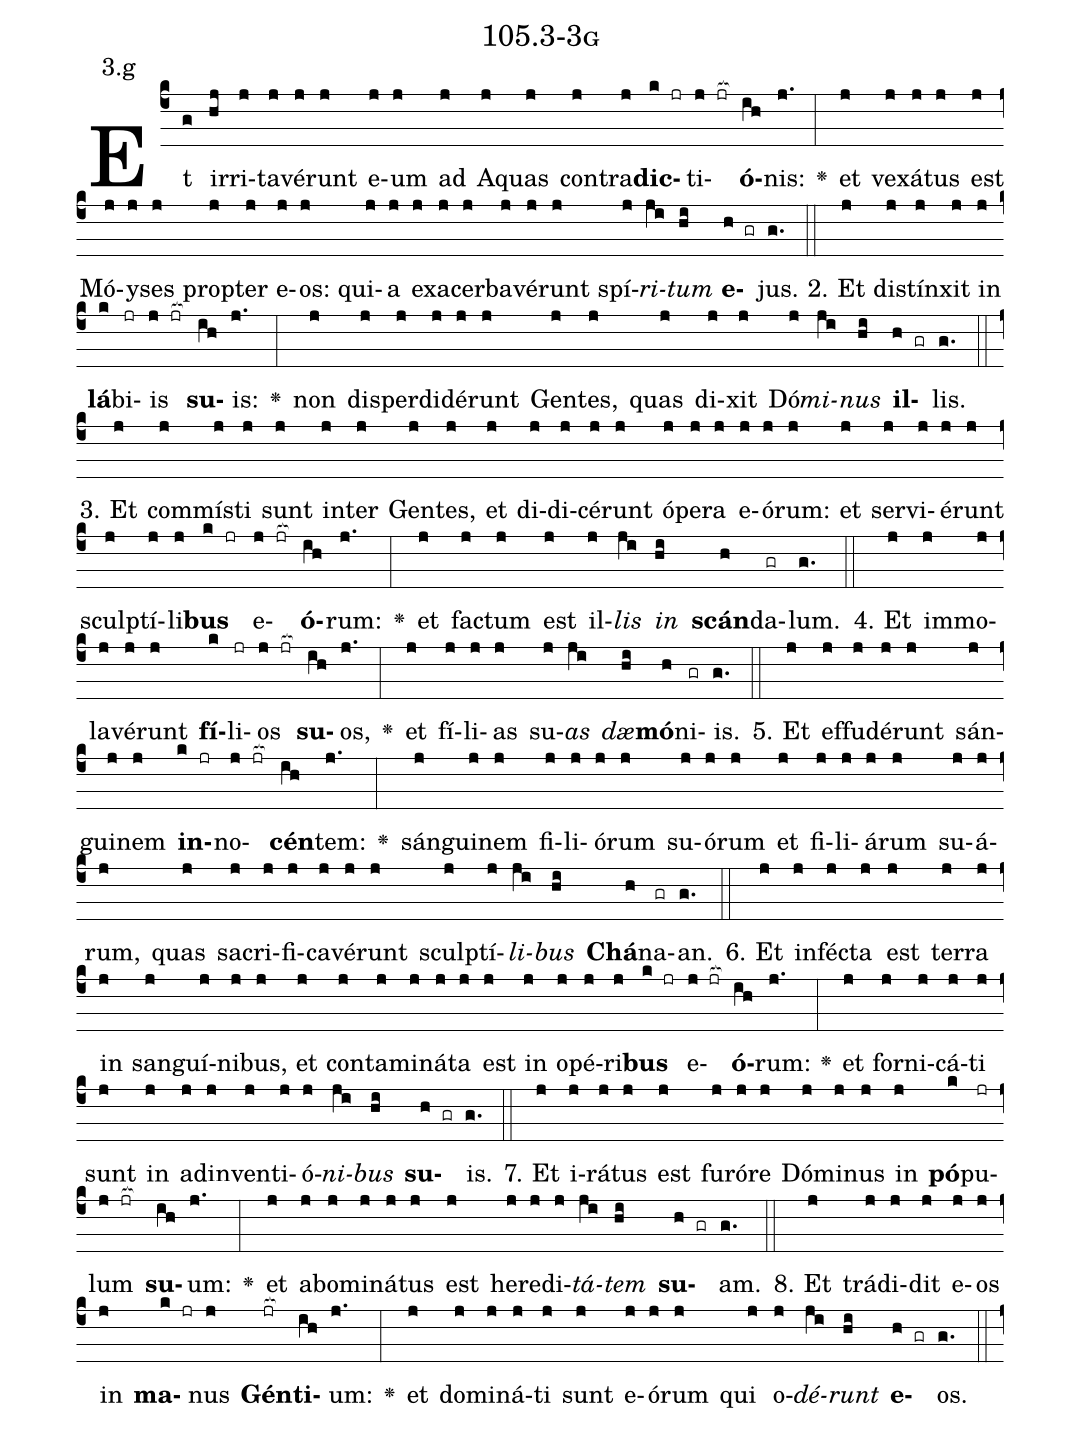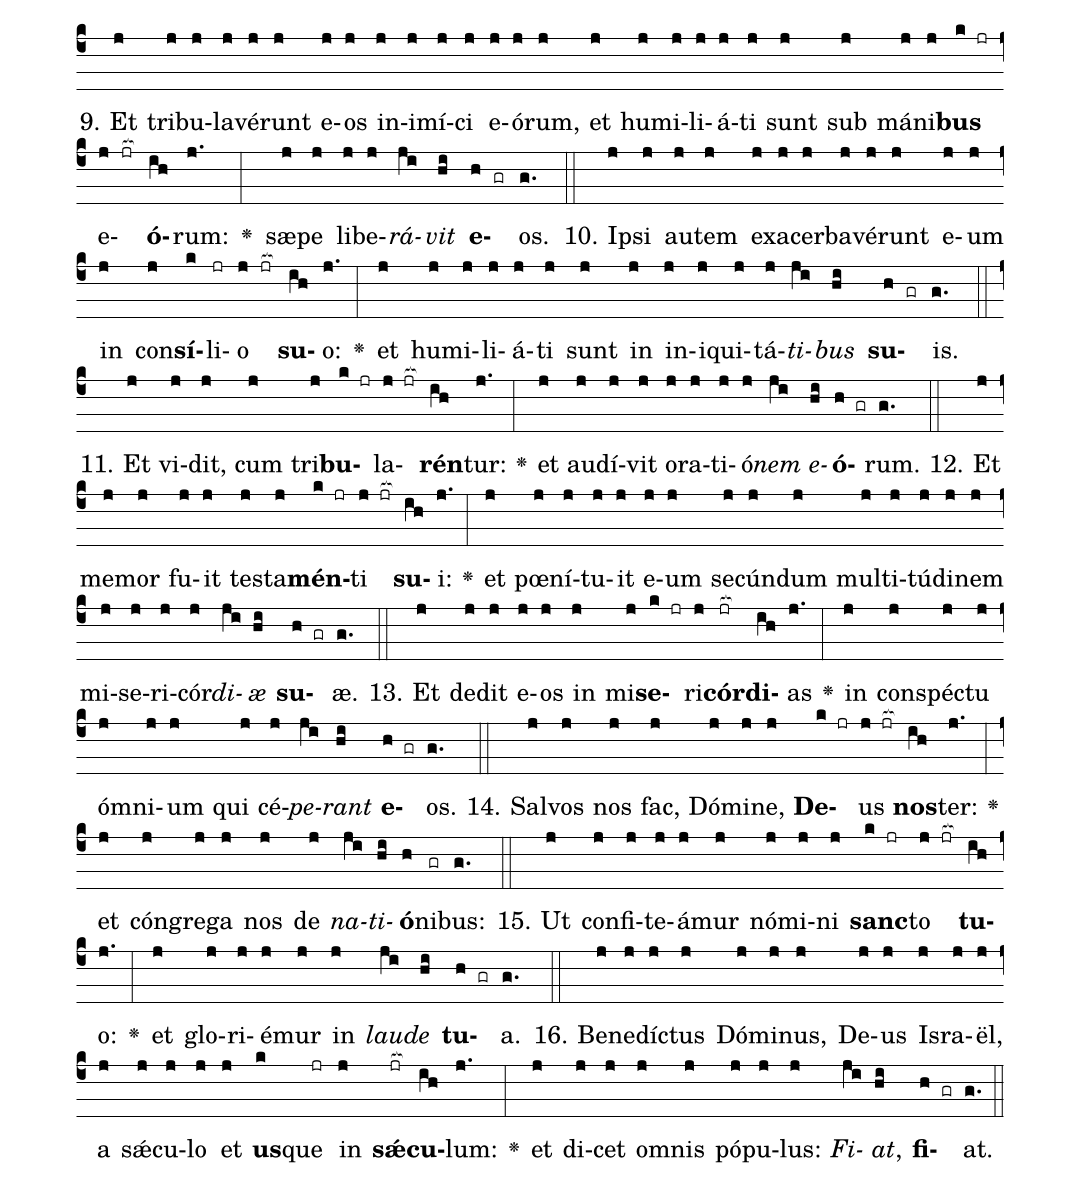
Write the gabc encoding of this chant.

name: 105.3-3g;
annotation: 3.g;
%%
(c4)Et(g) ir(hj)ri(j)ta(j)vé(j)runt(j) e(j)um(j) ad(j) A(j)quas(j) con(j)tra(j)<b>dic</b>(k jr)ti(j jr[ocb:1{])<b>ó</b>(ih[ocb:0}])nis:(j.) <v>\greheightstar</v>(:) et(j) ve(j)xá(j)tus(j) est(j) Mó(j)y(j)ses(j) prop(j)ter(j) e(j)os:(j) qui(j)a(j) ex(j)a(j)cer(j)ba(j)vé(j)runt(j) spí(j)<i>ri</i>(ji)<i>tum</i>(hi) <b>e</b>(h gr)jus.(g.) (::)
2. Et(j) di(j)stín(j)xit(j) in(j) <b>lá</b>(k)bi(jr)is(j jr[ocb:1{]) <b>su</b>(ih[ocb:0}])is:(j.) <v>\greheightstar</v>(:) non(j) dis(j)per(j)di(j)dé(j)runt(j) Gen(j)tes,(j) quas(j) di(j)xit(j) Dó(j)<i>mi</i>(ji)<i>nus</i>(hi) <b>il</b>(h gr)lis.(g.) (::)
3. Et(j) com(j)mís(j)ti(j) sunt(j) in(j)ter(j) Gen(j)tes,(j) et(j) di(j)di(j)cé(j)runt(j) ó(j)pe(j)ra(j) e(j)ó(j)rum:(j) et(j) ser(j)vi(j)é(j)runt(j) sculp(j)tí(j)li(j)<b>bus</b>(k jr) e(j jr[ocb:1{])<b>ó</b>(ih[ocb:0}])rum:(j.) <v>\greheightstar</v>(:) et(j) fac(j)tum(j) est(j) il(j)<i>lis</i>(ji) <i>in</i>(hi) <b>scán</b>(h)da(gr)lum.(g.) (::)
4. Et(j) im(j)mo(j)la(j)vé(j)runt(j) <b>fí</b>(k)li(jr)os(j jr[ocb:1{]) <b>su</b>(ih[ocb:0}])os,(j.) <v>\greheightstar</v>(:) et(j) fí(j)li(j)as(j) su(j)<i>as</i>(ji) <i>dæ</i>(hi)<b>mó</b>(h)ni(gr)is.(g.) (::)
5. Et(j) ef(j)fu(j)dé(j)runt(j) sán(j)gui(j)nem(j) <b>in</b>(k jr)no(j jr[ocb:1{])<b>cén</b>(ih[ocb:0}])tem:(j.) <v>\greheightstar</v>(:) sán(j)gui(j)nem(j) fi(j)li(j)ó(j)rum(j) su(j)ó(j)rum(j) et(j) fi(j)li(j)á(j)rum(j) su(j)á(j)rum,(j) quas(j) sa(j)cri(j)fi(j)ca(j)vé(j)runt(j) sculp(j)tí(j)<i>li</i>(ji)<i>bus</i>(hi) <b>Chá</b>(h)na(gr)an.(g.) (::)
6. Et(j) in(j)féc(j)ta(j) est(j) ter(j)ra(j) in(j) san(j)guí(j)ni(j)bus,(j) et(j) con(j)ta(j)mi(j)ná(j)ta(j) est(j) in(j) o(j)pé(j)ri(j)<b>bus</b>(k jr) e(j jr[ocb:1{])<b>ó</b>(ih[ocb:0}])rum:(j.) <v>\greheightstar</v>(:) et(j) for(j)ni(j)cá(j)ti(j) sunt(j) in(j) ad(j)in(j)ven(j)ti(j)ó(j)<i>ni</i>(ji)<i>bus</i>(hi) <b>su</b>(h gr)is.(g.) (::)
7. Et(j) i(j)rá(j)tus(j) est(j) fu(j)ró(j)re(j) Dó(j)mi(j)nus(j) in(j) <b>pó</b>(k)pu(jr)lum(j jr[ocb:1{]) <b>su</b>(ih[ocb:0}])um:(j.) <v>\greheightstar</v>(:) et(j) ab(j)o(j)mi(j)ná(j)tus(j) est(j) he(j)re(j)di(j)<i>tá</i>(ji)<i>tem</i>(hi) <b>su</b>(h gr)am.(g.) (::)
8. Et(j) trá(j)di(j)dit(j) e(j)os(j) in(j) <b>ma</b>(k jr)nus(j) <b>Gén</b>(jr[ocb:1{])<b>ti</b>(ih[ocb:0}])um:(j.) <v>\greheightstar</v>(:) et(j) do(j)mi(j)ná(j)ti(j) sunt(j) e(j)ó(j)rum(j) qui(j) o(j)<i>dé</i>(ji)<i>runt</i>(hi) <b>e</b>(h gr)os.(g.) (::)
9. Et(j) tri(j)bu(j)la(j)vé(j)runt(j) e(j)os(j) in(j)i(j)mí(j)ci(j) e(j)ó(j)rum,(j) et(j) hu(j)mi(j)li(j)á(j)ti(j) sunt(j) sub(j) má(j)ni(j)<b>bus</b>(k jr) e(j jr[ocb:1{])<b>ó</b>(ih[ocb:0}])rum:(j.) <v>\greheightstar</v>(:) sæ(j)pe(j) li(j)be(j)<i>rá</i>(ji)<i>vit</i>(hi) <b>e</b>(h gr)os.(g.) (::)
10. Ip(j)si(j) au(j)tem(j) ex(j)a(j)cer(j)ba(j)vé(j)runt(j) e(j)um(j) in(j) con(j)<b>sí</b>(k)li(jr)o(j jr[ocb:1{]) <b>su</b>(ih[ocb:0}])o:(j.) <v>\greheightstar</v>(:) et(j) hu(j)mi(j)li(j)á(j)ti(j) sunt(j) in(j) in(j)i(j)qui(j)tá(j)<i>ti</i>(ji)<i>bus</i>(hi) <b>su</b>(h gr)is.(g.) (::)
11. Et(j) vi(j)dit,(j) cum(j) tri(j)<b>bu</b>(k jr)la(j jr[ocb:1{])<b>rén</b>(ih[ocb:0}])tur:(j.) <v>\greheightstar</v>(:) et(j) au(j)dí(j)vit(j) o(j)ra(j)ti(j)ó(j)<i>nem</i>(ji) <i>e</i>(hi)<b>ó</b>(h gr)rum.(g.) (::)
12. Et(j) me(j)mor(j) fu(j)it(j) tes(j)ta(j)<b>mén</b>(k jr)ti(j jr[ocb:1{]) <b>su</b>(ih[ocb:0}])i:(j.) <v>\greheightstar</v>(:) et(j) pœ(j)ní(j)tu(j)it(j) e(j)um(j) se(j)cún(j)dum(j) mul(j)ti(j)tú(j)di(j)nem(j) mi(j)se(j)ri(j)cór(j)<i>di</i>(ji)<i>æ</i>(hi) <b>su</b>(h gr)æ.(g.) (::)
13. Et(j) de(j)dit(j) e(j)os(j) in(j) mi(j)<b>se</b>(k jr)ri(j)<b>cór</b>(jr[ocb:1{])<b>di</b>(ih[ocb:0}])as(j.) <v>\greheightstar</v>(:) in(j) con(j)spéc(j)tu(j) óm(j)ni(j)um(j) qui(j) cé(j)<i>pe</i>(ji)<i>rant</i>(hi) <b>e</b>(h gr)os.(g.) (::)
14. Sal(j)vos(j) nos(j) fac,(j) Dó(j)mi(j)ne,(j) <b>De</b>(k jr)us(j jr[ocb:1{]) <b>nos</b>(ih[ocb:0}])ter:(j.) <v>\greheightstar</v>(:) et(j) cón(j)gre(j)ga(j) nos(j) de(j) <i>na</i>(ji)<i>ti</i>(hi)<b>ó</b>(h)ni(gr)bus:(g.) (::)
15. Ut(j) con(j)fi(j)te(j)á(j)mur(j) nó(j)mi(j)ni(j) <b>sanc</b>(k jr)to(j jr[ocb:1{]) <b>tu</b>(ih[ocb:0}])o:(j.) <v>\greheightstar</v>(:) et(j) glo(j)ri(j)é(j)mur(j) in(j) <i>lau</i>(ji)<i>de</i>(hi) <b>tu</b>(h gr)a.(g.) (::)
16. Be(j)ne(j)díc(j)tus(j) Dó(j)mi(j)nus,(j) De(j)us(j) Is(j)ra(j)ël,(j) a(j) sǽ(j)cu(j)lo(j) et(j) <b>us</b>(k)que(jr) in(j) <b>sǽ</b>(jr[ocb:1{])<b>cu</b>(ih[ocb:0}])lum:(j.) <v>\greheightstar</v>(:) et(j) di(j)cet(j) om(j)nis(j) pó(j)pu(j)lus:(j) <i>Fi</i>(ji)<i>at</i>,(hi) <b>fi</b>(h gr)at.(g.) (::)
